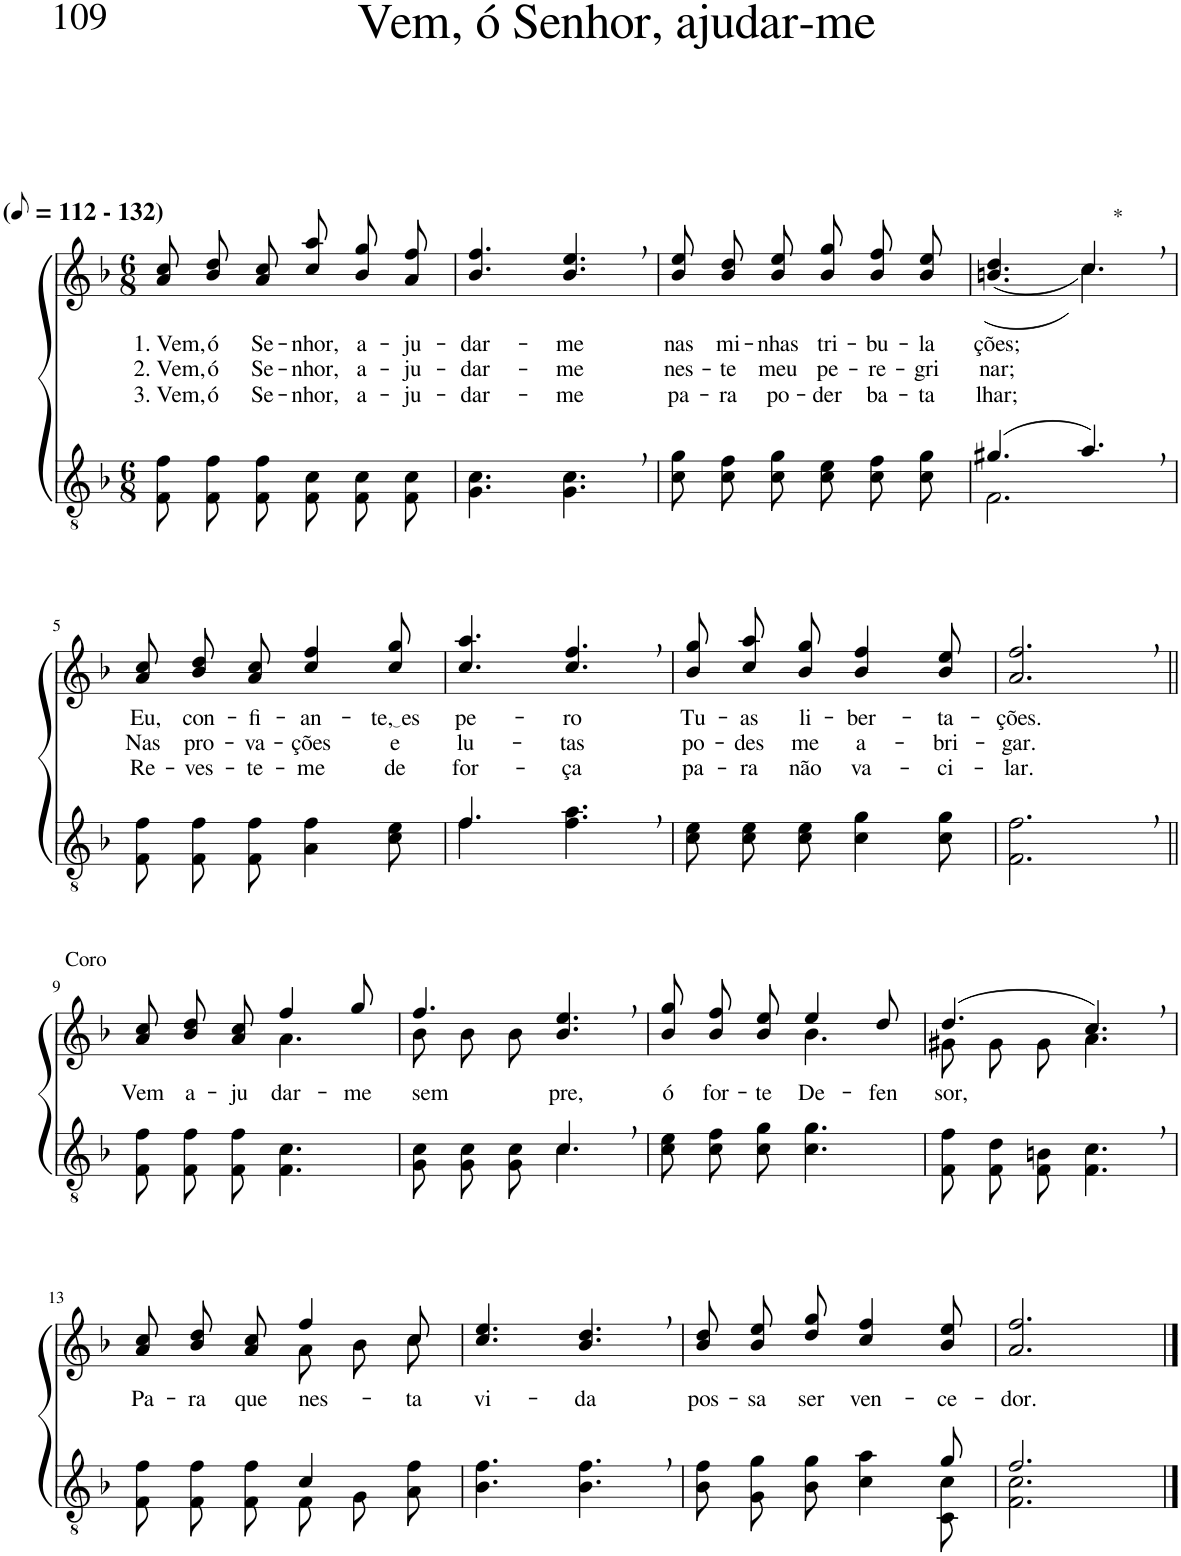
**kern	**kern	**text	**text	**text
*part2	*part1	*part1	*part1	*part1
*staff2	*staff1	*staff1	*staff1	*staff1
*I"Parte III e IV	*I"Parte I e II	*	*	*
*clefGv2	*clefG2	*	*	*
*Trd4c7	*Trd4c7	*	*	*
*k[b-]	*k[b-]	*	*	*
*M6/8	*M6/8	*	*	*
*MM56	*MM56	*	*	*
=1	=1	=1	=1	=1
!	!LO:TX:a:B:t=(	!	!	!
!	!LO:TX:a:B:t=- 132)	!	!	!
!	!	!LO:LY:b	!LO:LY:b	!LO:LY:b
8F\ 8f\L	8a\ 8cc\L	1. Vem,	2. Vem,	3. Vem,
!	!	!LO:LY:b	!LO:LY:b	!LO:LY:b
8F\ 8f\	8b-\ 8dd\	ó	ó	ó
!	!	!LO:LY:b	!LO:LY:b	!LO:LY:b
8F\ 8f\J	8a\ 8cc\J	Se-	Se-	Se-
!	!	!LO:LY:b	!LO:LY:b	!LO:LY:b
8F/ 8c/L	8cc\ 8aa\L	-nhor,	-nhor,	-nhor,
!	!	!LO:LY:b	!LO:LY:b	!LO:LY:b
8F/ 8c/	8b-\ 8gg\	a-	a-	a-
!	!	!LO:LY:b	!LO:LY:b	!LO:LY:b
8F/ 8c/J	8a\ 8ff\J	-ju-	-ju-	-ju-
=2	=2	=2	=2	=2
!	!	!LO:LY:b	!LO:LY:b	!LO:LY:b
4.G\ 4.c\	4.b-/ 4.ff/	-dar-	-dar-	-dar-
!	!	!LO:LY:b	!LO:LY:b	!LO:LY:b
4.G\, 4.c\,	4.b-/, 4.ee/,	-me	-me	-me
=3	=3	=3	=3	=3
!	!	!LO:LY:b	!LO:LY:b	!LO:LY:b
8c\ 8g\L	8b-\ 8ee\L	nas	nes-	pa-
!	!	!LO:LY:b	!LO:LY:b	!LO:LY:b
8c\ 8f\	8b-\ 8dd\	mi-	-te	-ra
!	!	!LO:LY:b	!LO:LY:b	!LO:LY:b
8c\ 8g\J	8b-\ 8ee\J	-nhas	meu	po-
!	!	!LO:LY:b	!LO:LY:b	!LO:LY:b
8c\ 8e\L	8b-\ 8gg\L	tri-	pe-	-der
!	!	!LO:LY:b	!LO:LY:b	!LO:LY:b
8c\ 8f\	8b-\ 8ff\	-bu-	-re-	ba-
!	!	!LO:LY:b	!LO:LY:b	!LO:LY:b
8c\ 8g\J	8b-\ 8ee\J	-la-	-gri-	-ta-
=4	=4	=4	=4	=4
*^	*^	*	*	*
!	!	!	!	!LO:LY:b	!LO:LY:b	!LO:LY:b
(4.g#X/	2.F\	4.ryy	(4.bn/ 4.dd/	-ções;	-nar;	-lhar;
!	!	!LO:TX:a:t=*	!	!	!	!
4.a,/)	.	((4.cc,\	4.cc/	.	.	.
*v	*v	*	*	*	*	*
!!LO:LB:g=z
=5	=5	=5	=5	=5	=5
!	!	!	!LO:LY:b	!LO:LY:b	!LO:LY:b
*	*v	*v	*	*	*
8F\ 8f\L	8a\ 8cc\L	Eu,	Nas	Re-
!	!	!LO:LY:b	!LO:LY:b	!LO:LY:b
8F\ 8f\	8b-\ 8dd\	con-	pro-	-ves-
!	!	!LO:LY:b	!LO:LY:b	!LO:LY:b
8F\ 8f\J	8a\ 8cc\J	-fi-	-va-	-te-
!	!	!LO:LY:b	!LO:LY:b	!LO:LY:b
4A\ 4f\	4cc/ 4ff/	-an-	-ções	-me
!	!	!LO:LY:b	!LO:LY:b	!LO:LY:b
8c\ 8e\	8cc/ 8gg/	te, es	e	de
=6	=6	=6	=6	=6
*^	*	*	*	*
!	!	!	!LO:LY:b	!LO:LY:b	!LO:LY:b
4.f\	4.f/	4.cc/ 4.aa/	pe-	lu-	for-
!	!	!	!LO:LY:b	!LO:LY:b	!LO:LY:b
4.f\, 4.a\,	4.ryy	4.cc/, 4.ff/,	-ro	-tas	-ça
=7	=7	=7	=7	=7	=7
!	!	!	!LO:LY:b	!LO:LY:b	!LO:LY:b
*v	*v	*	*	*	*
8c\ 8e\L	8b-\ 8gg\L	Tu-	po-	pa-
!	!	!LO:LY:b	!LO:LY:b	!LO:LY:b
8c\ 8e\	8cc\ 8aa\	-as	-des	-ra
!	!	!LO:LY:b	!LO:LY:b	!LO:LY:b
8c\ 8e\J	8b-\ 8gg\J	li-	me	não
!	!	!LO:LY:b	!LO:LY:b	!LO:LY:b
4c\ 4g\	4b-/ 4ff/	-ber-	a-	va-
!	!	!LO:LY:b	!LO:LY:b	!LO:LY:b
8c\ 8g\	8b-/ 8ee/	-ta-	-bri-	-ci-
=8	=8	=8	=8	=8
!	!	!LO:LY:b	!LO:LY:b	!LO:LY:b
2.F\, 2.f\,	2.a/, 2.ff/,	-ções.	-gar.	-lar.
!!LO:LB:g=z
=9||	=9||	=9||	=9||	=9||
!	!LO:TX:a:t=Coro	!	!	!
!	!	!LO:LY:b	!	!
*	*^	*	*	*
8F\ 8f\L	8a\ 8cc\L	4.ryy	Vem	.	.
!	!	!	!LO:LY:b	!	!
8F\ 8f\	8b-\ 8dd\	.	a-	.	.
!	!	!	!LO:LY:b	!	!
8F\ 8f\J	8a\ 8cc\J	.	-ju-	.	.
!	!	!	!LO:LY:b	!	!
4.F\ 4.c\	4ff/	4.a\	-dar-	.	.
!	!	!	!LO:LY:b	!	!
.	8gg/	.	-me	.	.
=10	=10	=10	=10	=10	=10
*^	*	*	*	*	*
!	!	!	!	!LO:LY:b	!	!
4.ryy	8G/ 8c/L	4.ff/	8b-\L	sem-	.	.
.	8G/ 8c/	.	8b-\	.	.	.
.	8G/ 8c/J	.	8b-\J	.	.	.
!	!	!	!	!LO:LY:b	!	!
4.c,/	4.c\	4.b-/, 4.ee/,	4.ryy	-pre,	.	.
=11	=11	=11	=11	=11	=11	=11
!	!	!	!	!LO:LY:b	!	!
*v	*v	*	*	*	*	*
8c\ 8e\L	8b-\ 8gg\L	4.ryy	ó	.	.
!	!	!	!LO:LY:b	!	!
8c\ 8f\	8b-\ 8ff\	.	for-	.	.
!	!	!	!LO:LY:b	!	!
8c\ 8g\J	8b-\ 8ee\J	.	-te	.	.
!	!	!	!LO:LY:b	!	!
4.c\ 4.g\	4ee/	4.b-\	De-	.	.
!	!	!	!LO:LY:b	!	!
.	8dd/	.	-fen-	.	.
=12	=12	=12	=12	=12	=12
!	!	!	!LO:LY:b	!	!
8F/ 8f/L	4.dd/	8g#X\L	-sor,	.	.
8F/ 8d/	.	8g#\	.	.	.
8F/ 8Bn/J	.	8g#\J	.	.	.
4.F\, 4.c\,	4.cc,/)	4.a\	.	.	.
!!LO:LB:g=z	!!
=13	=13	=13	=13	=13	=13
*^	*	*	*	*	*
!	!	!	!	!LO:LY:b	!	!
4.ryy	8F\ 8f\L	8a\ 8cc\L	4.ryy	Pa-	.	.
!	!	!	!	!LO:LY:b	!	!
.	8F\ 8f\	8b-\ 8dd\	.	-ra	.	.
!	!	!	!	!LO:LY:b	!	!
.	8F\ 8f\J	8a\ 8cc\J	.	que	.	.
!	!	!	!	!LO:LY:b	!	!
4c/	8F\L	4ff/	8a\L	nes-	.	.
.	8G\	.	8b-\	.	.	.
!	!	!	!	!LO:LY:b	!	!
8ryy	8A\ 8f\J	8cc/	8cc\J	-ta	.	.
=14	=14	=14	=14	=14	=14	=14
!	!	!	!	!LO:LY:b	!	!
*v	*v	*	*	*	*	*
*	*v	*v	*	*	*
4.B-\ 4.f\	4.cc/ 4.ee/	vi-	.	.
!	!	!LO:LY:b	!	!
4.B-\, 4.f\,	4.b-/, 4.dd/,	-da	.	.
=15	=15	=15	=15	=15
*^	*	*	*	*
!	!	!	!LO:LY:b	!	!
2ryy	8B-\ 8f\L	8b-\ 8dd\L	pos-	.	.
!	!	!	!LO:LY:b	!	!
.	8G\ 8g\	8b-\ 8ee\	-sa	.	.
!	!	!	!LO:LY:b	!	!
.	8B-\ 8g\J	8dd\ 8gg\J	ser	.	.
!	!	!	!LO:LY:b	!	!
.	4c\ 4a\	4cc/ 4ff/	ven-	.	.
8ryy	.	.	.	.	.
!	!	!	!LO:LY:b	!	!
8g/	8C\ 8c\	8b-/ 8ee/	-ce-	.	.
=16	=16	=16	=16	=16	=16
!	!	!	!LO:LY:b	!	!
2.f/	2.F\ 2.c\	2.a/ 2.ff/	-dor.	.	.
*v	*v	*	*	*	*
==	==	==	==	==
*-	*-	*-	*-	*-
